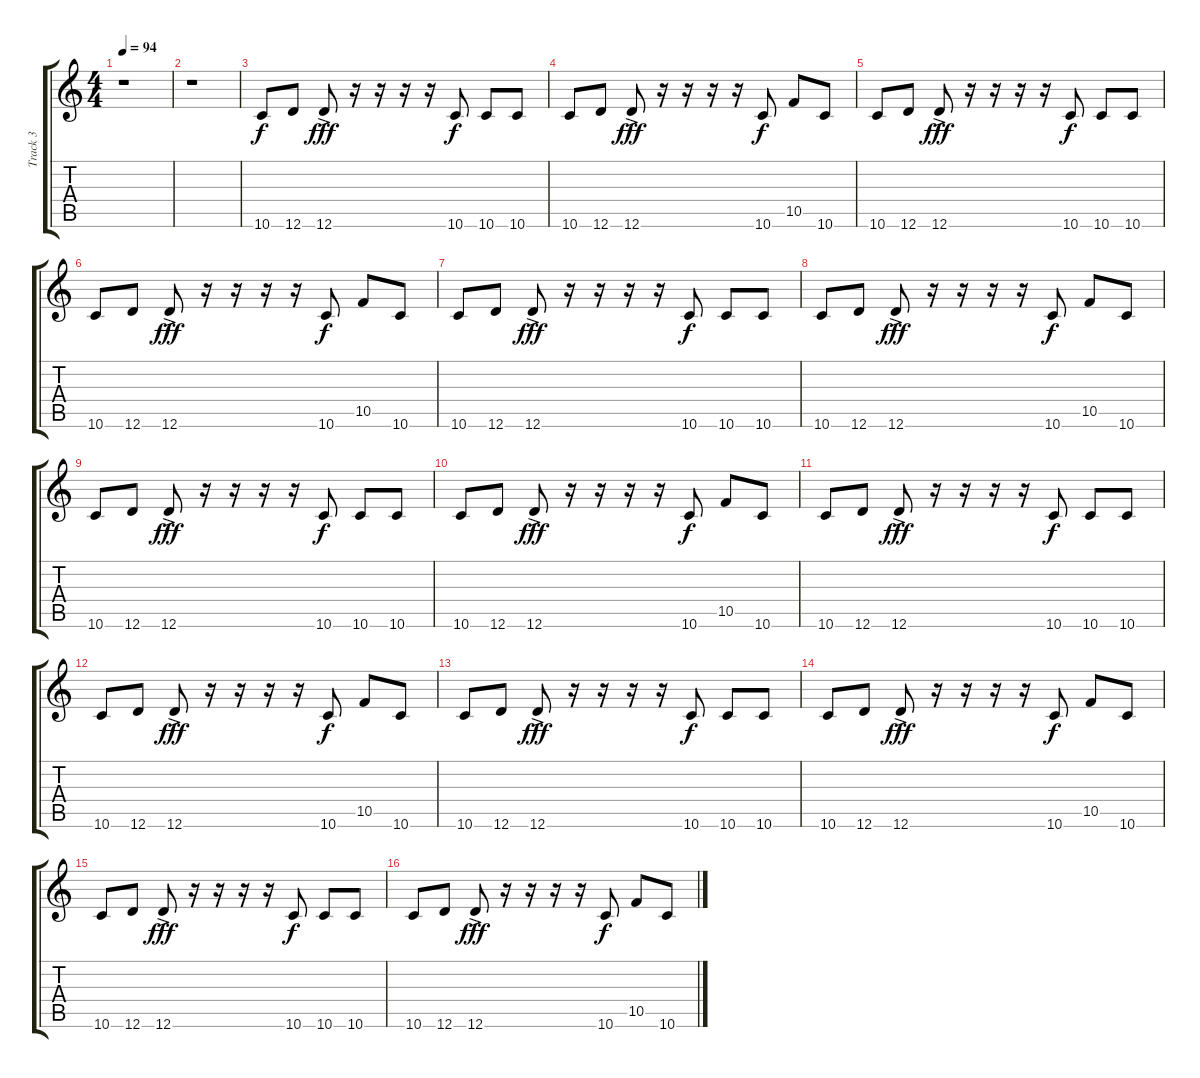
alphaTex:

\track ("Track 3" "Track 3") {instrument distortionguitar}
\staff {score tabs}
\tuning (D4 A3 F3 C3 G2 D2) {hide}
\ts (4 4)
\tempo 94
\clef g2
\ks c
r.1{dy f instrument distortionguitar} |
r.1 |
10.6.8 12.6.8 12.6{ac}.8{dy fff} r.16 r.16 r.16 r.16 10.6.8{dy f} 10.6.8 10.6.8 |
10.6.8 12.6.8 12.6{ac}.8{dy fff} r.16 r.16 r.16 r.16 10.6.8{dy f} 10.5.8 10.6.8 |
10.6.8 12.6.8 12.6{ac}.8{dy fff} r.16 r.16 r.16 r.16 10.6.8{dy f} 10.6.8 10.6.8 |
10.6.8 12.6.8 12.6{ac}.8{dy fff} r.16 r.16 r.16 r.16 10.6.8{dy f} 10.5.8 10.6.8 |
10.6.8 12.6.8 12.6{ac}.8{dy fff} r.16 r.16 r.16 r.16 10.6.8{dy f} 10.6.8 10.6.8 |
10.6.8 12.6.8 12.6{ac}.8{dy fff} r.16 r.16 r.16 r.16 10.6.8{dy f} 10.5.8 10.6.8 |
10.6.8 12.6.8 12.6{ac}.8{dy fff} r.16 r.16 r.16 r.16 10.6.8{dy f} 10.6.8 10.6.8 |
10.6.8 12.6.8 12.6{ac}.8{dy fff} r.16 r.16 r.16 r.16 10.6.8{dy f} 10.5.8 10.6.8 |
10.6.8 12.6.8 12.6{ac}.8{dy fff} r.16 r.16 r.16 r.16 10.6.8{dy f} 10.6.8 10.6.8 |
10.6.8 12.6.8 12.6{ac}.8{dy fff} r.16 r.16 r.16 r.16 10.6.8{dy f} 10.5.8 10.6.8 |
10.6.8 12.6.8 12.6{ac}.8{dy fff} r.16 r.16 r.16 r.16 10.6.8{dy f} 10.6.8 10.6.8 |
10.6.8 12.6.8 12.6{ac}.8{dy fff} r.16 r.16 r.16 r.16 10.6.8{dy f} 10.5.8 10.6.8 |
10.6.8 12.6.8 12.6{ac}.8{dy fff} r.16 r.16 r.16 r.16 10.6.8{dy f} 10.6.8 10.6.8 |
10.6.8 12.6.8 12.6{ac}.8{dy fff} r.16 r.16 r.16 r.16 10.6.8{dy f} 10.5.8 10.6.8
